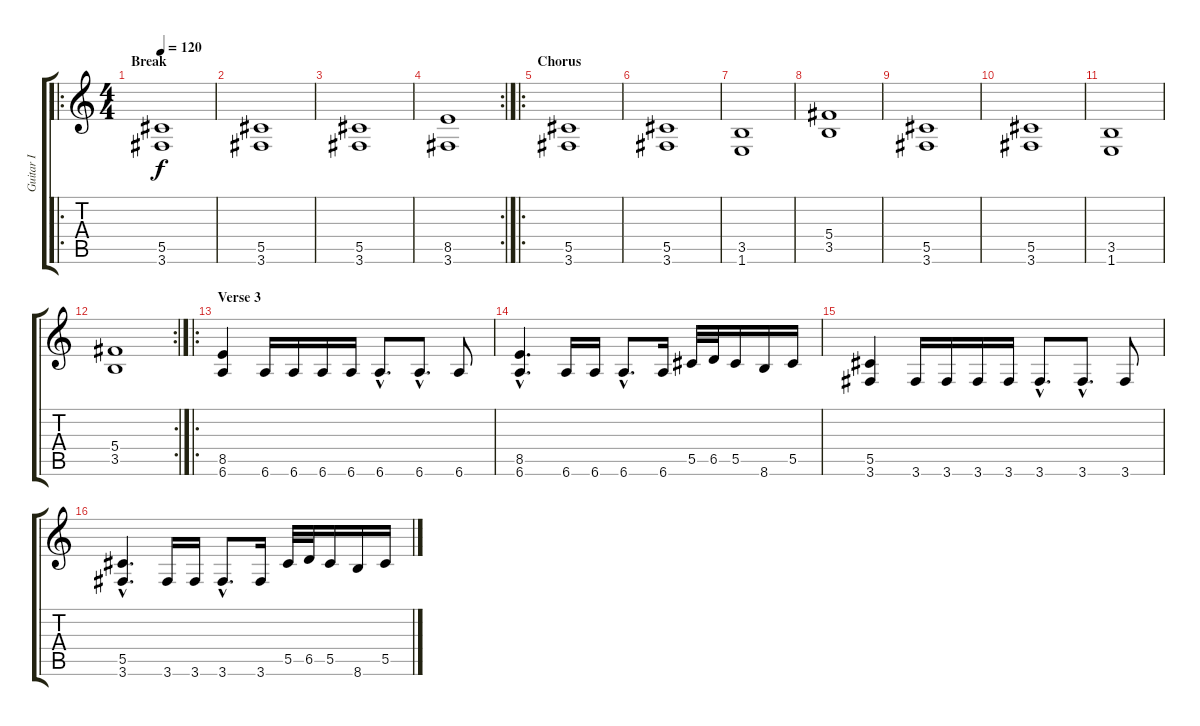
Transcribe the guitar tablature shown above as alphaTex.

\track ("Guitar I" "Guitar I") {instrument distortionguitar}
\staff {score tabs}
\tuning (Eb4 Bb3 Gb3 Db3 Ab2 Eb2) {hide}
\ro
\ts (4 4)
\section ("" "Break")
\tempo 120
\clef g2
\ks c
(5.5 3.6).1{dy f} |
(5.5 3.6).1 |
(5.5 3.6).1 |
\rc 2
(8.5 3.6).1 |
\ro
\section ("" "Chorus")
(5.5 3.6).1 |
(5.5 3.6).1 |
(3.5 1.6).1 |
(5.4 3.5).1 |
(5.5 3.6).1 |
(5.5 3.6).1 |
(3.5 1.6).1 |
\rc 2
(5.4 3.5).1 |
\ro
\section ("" "Verse 3")
(8.5 6.6).4{volume 13} 6.6.16 6.6.16 6.6.16 6.6.16 6.6{hac}.8{d} 6.6{hac}.8{d} 6.6.8 |
(8.5{hac} 6.6{hac}).4{d} 6.6.16 6.6.16 6.6{hac}.8{d} 6.6.16 5.5.32 6.5.32 5.5.16 8.6.16 5.5.16 |
(5.5 3.6).4 3.6.16 3.6.16 3.6.16 3.6.16 3.6{hac}.8{d} 3.6{hac}.8{d} 3.6.8 |
(5.5{hac} 3.6{hac}).4{d} 3.6.16 3.6.16 3.6{hac}.8{d} 3.6.16 5.5.32 6.5.32 5.5.16 8.6.16 5.5.16
